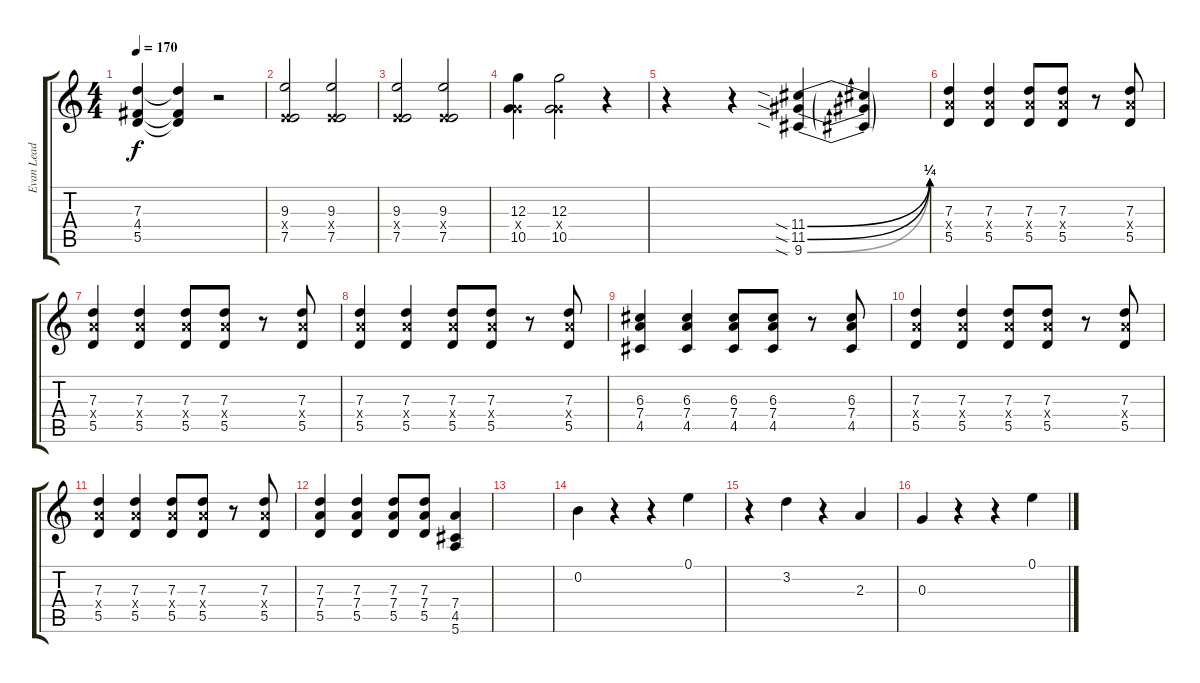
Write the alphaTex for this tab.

\track ("Evan Lead" "Evan Lead") {instrument electricguitarclean}
\staff {score tabs}
\tuning (E4 B3 G3 D3 A2 E2) {hide}
\ts (4 4)
\tempo 170
\clef g2
\ks c
(7.3{t} 4.4{t} 5.5{t}).4{dy f} (7.3{t} 4.4{t} 5.5{t}).4 r.2 |
(9.3 2.4{x} 7.5).2 (9.3 2.4{x} 7.5).2 |
(9.3 2.4{x} 7.5).2 (9.3 2.4{x} 7.5).2 |
(12.3 5.4{x} 10.5).4 (12.3 5.4{x} 10.5).2 r.4 |
r.4 r.4 (11.4{be (bend 0 0 60 1) sia} 11.5{be (bend 0 0 60 1) sia} 9.6{be (bend 0 0 60 1) sia}).4 (11.4{t} 11.5{t} 9.6{t}).4 |
(7.3 7.4{x} 5.5).4 (7.3 7.4{x} 5.5).4 (7.3 7.4{x} 5.5).8 (7.3 7.4{x} 5.5).8 r.8 (7.3 7.4{x} 5.5).8 |
(7.3 7.4{x} 5.5).4 (7.3 7.4{x} 5.5).4 (7.3 7.4{x} 5.5).8 (7.3 7.4{x} 5.5).8 r.8 (7.3 7.4{x} 5.5).8 |
(7.3 7.4{x} 5.5).4 (7.3 7.4{x} 5.5).4 (7.3 7.4{x} 5.5).8 (7.3 7.4{x} 5.5).8 r.8 (7.3 7.4{x} 5.5).8 |
(6.3 7.4 4.5).4 (6.3 7.4 4.5).4 (6.3 7.4 4.5).8 (6.3 7.4 4.5).8 r.8 (6.3 7.4 4.5).8 |
(7.3 7.4{x} 5.5).4 (7.3 7.4{x} 5.5).4 (7.3 7.4{x} 5.5).8 (7.3 7.4{x} 5.5).8 r.8 (7.3 7.4{x} 5.5).8 |
(7.3 7.4{x} 5.5).4 (7.3 7.4{x} 5.5).4 (7.3 7.4{x} 5.5).8 (7.3 7.4{x} 5.5).8 r.8 (7.3 7.4{x} 5.5).8 |
(7.3 7.4 5.5).4 (7.3 7.4 5.5).4 (7.3 7.4 5.5).8 (7.3 7.4 5.5).8 (7.4 4.5 5.6).4 |
|
0.2.4 r.4 r.4 0.1.4 |
r.4 3.2.4 r.4 2.3.4 |
0.3.4 r.4 r.4 0.1.4
